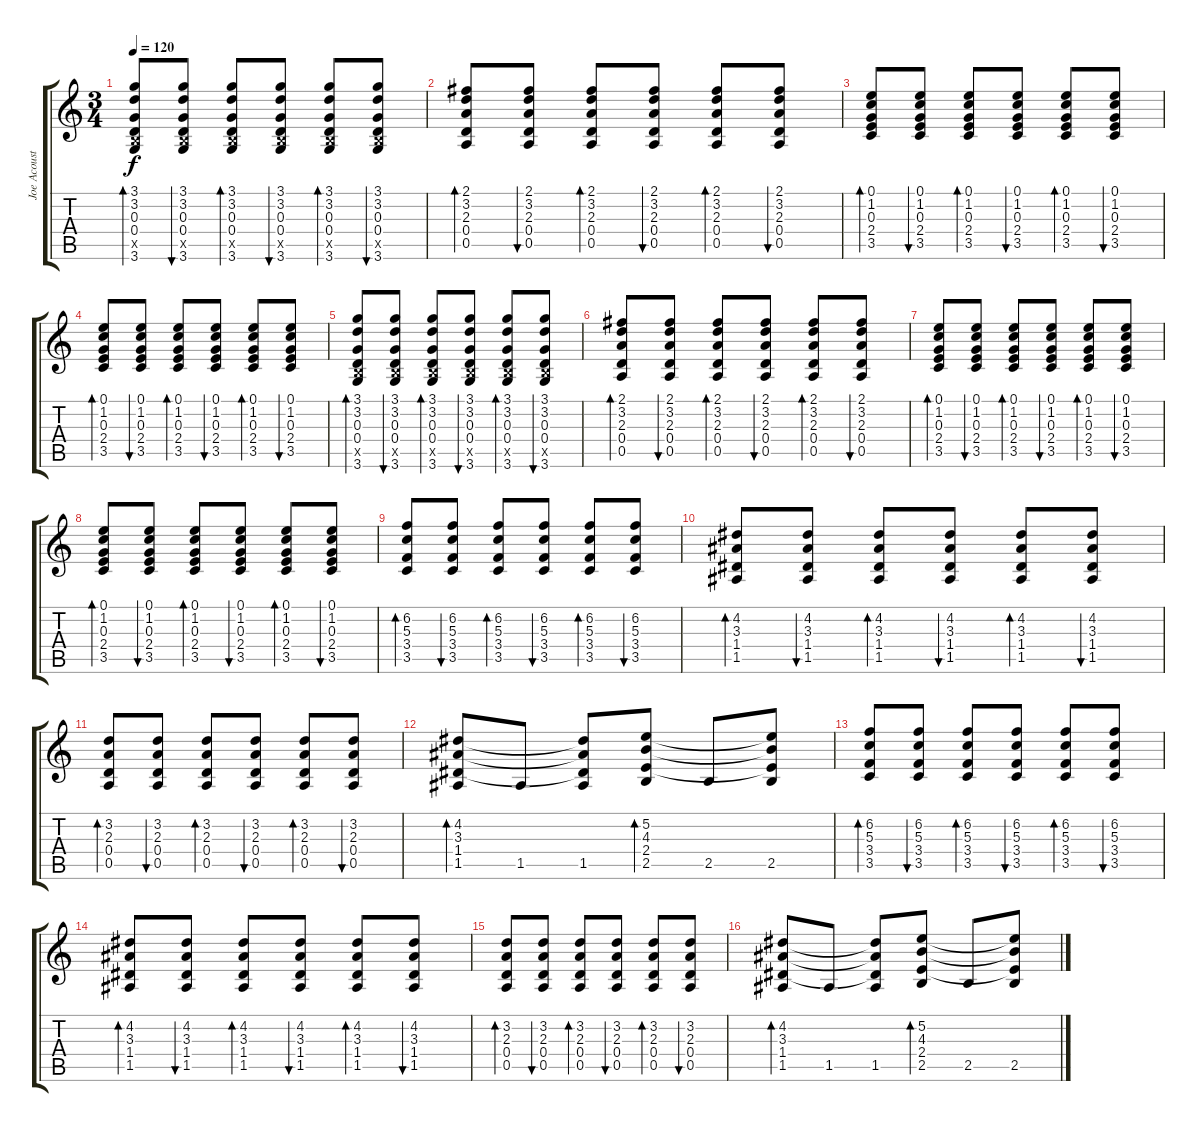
\track ("Joe Acoustic" "Joe Acoust") {instrument acousticguitarsteel}
\staff {score tabs}
\tuning (E4 B3 G3 D3 A2 E2) {hide}
\ts (3 4)
\tempo 120
\clef g2
\ks c
(3.1 3.2 0.3 0.4 2.5{x} 3.6).8{bd 60 dy f} (3.1 3.2 0.3 0.4 2.5{x} 3.6).8{bu 60} (3.1 3.2 0.3 0.4 2.5{x} 3.6).8{bd 60} (3.1 3.2 0.3 0.4 2.5{x} 3.6).8{bu 60} (3.1 3.2 0.3 0.4 2.5{x} 3.6).8{bd 60} (3.1 3.2 0.3 0.4 2.5{x} 3.6).8{bu 60} |
(2.1 3.2 2.3 0.4 0.5).8{bd 60} (2.1 3.2 2.3 0.4 0.5).8{bu 60} (2.1 3.2 2.3 0.4 0.5).8{bd 60} (2.1 3.2 2.3 0.4 0.5).8{bu 60} (2.1 3.2 2.3 0.4 0.5).8{bd 60} (2.1 3.2 2.3 0.4 0.5).8{bu 60} |
(0.1 1.2 0.3 2.4 3.5).8{bd 60} (0.1 1.2 0.3 2.4 3.5).8{bu 60} (0.1 1.2 0.3 2.4 3.5).8{bd 60} (0.1 1.2 0.3 2.4 3.5).8{bu 60} (0.1 1.2 0.3 2.4 3.5).8{bd 60} (0.1 1.2 0.3 2.4 3.5).8{bu 60} |
(0.1 1.2 0.3 2.4 3.5).8{bd 60} (0.1 1.2 0.3 2.4 3.5).8{bu 60} (0.1 1.2 0.3 2.4 3.5).8{bd 60} (0.1 1.2 0.3 2.4 3.5).8{bu 60} (0.1 1.2 0.3 2.4 3.5).8{bd 60} (0.1 1.2 0.3 2.4 3.5).8{bu 60} |
(3.1 3.2 0.3 0.4 2.5{x} 3.6).8{bd 60} (3.1 3.2 0.3 0.4 2.5{x} 3.6).8{bu 60} (3.1 3.2 0.3 0.4 2.5{x} 3.6).8{bd 60} (3.1 3.2 0.3 0.4 2.5{x} 3.6).8{bu 60} (3.1 3.2 0.3 0.4 2.5{x} 3.6).8{bd 60} (3.1 3.2 0.3 0.4 2.5{x} 3.6).8{bu 60} |
(2.1 3.2 2.3 0.4 0.5).8{bd 60} (2.1 3.2 2.3 0.4 0.5).8{bu 60} (2.1 3.2 2.3 0.4 0.5).8{bd 60} (2.1 3.2 2.3 0.4 0.5).8{bu 60} (2.1 3.2 2.3 0.4 0.5).8{bd 60} (2.1 3.2 2.3 0.4 0.5).8{bu 60} |
(0.1 1.2 0.3 2.4 3.5).8{bd 60} (0.1 1.2 0.3 2.4 3.5).8{bu 60} (0.1 1.2 0.3 2.4 3.5).8{bd 60} (0.1 1.2 0.3 2.4 3.5).8{bu 60} (0.1 1.2 0.3 2.4 3.5).8{bd 60} (0.1 1.2 0.3 2.4 3.5).8{bu 60} |
(0.1 1.2 0.3 2.4 3.5).8{bd 60} (0.1 1.2 0.3 2.4 3.5).8{bu 60} (0.1 1.2 0.3 2.4 3.5).8{bd 60} (0.1 1.2 0.3 2.4 3.5).8{bu 60} (0.1 1.2 0.3 2.4 3.5).8{bd 60} (0.1 1.2 0.3 2.4 3.5).8{bu 60} |
(6.2 5.3 3.4 3.5).8{bd 120} (6.2 5.3 3.4 3.5).8{bu 120} (6.2 5.3 3.4 3.5).8{bd 120} (6.2 5.3 3.4 3.5).8{bu 120} (6.2 5.3 3.4 3.5).8{bd 120} (6.2 5.3 3.4 3.5).8{bu 120} |
(4.2 3.3 1.4 1.5).8{bd 120} (4.2 3.3 1.4 1.5).8{bu 120} (4.2 3.3 1.4 1.5).8{bd 120} (4.2 3.3 1.4 1.5).8{bu 120} (4.2 3.3 1.4 1.5).8{bd 120} (4.2 3.3 1.4 1.5).8{bu 120} |
(3.2 2.3 0.4 0.5).8{bd 120} (3.2 2.3 0.4 0.5).8{bu 120} (3.2 2.3 0.4 0.5).8{bd 120} (3.2 2.3 0.4 0.5).8{bu 120} (3.2 2.3 0.4 0.5).8{bd 120} (3.2 2.3 0.4 0.5).8{bu 120} |
(4.2 3.3 1.4 1.5).8{bd 120} 1.5.8 (4.2{t} 3.3{t} 1.4{t} 1.5).8 (5.2 4.3 2.4 2.5).8{bd 120} 2.5.8 (5.2{t} 4.3{t} 2.4{t} 2.5).8 |
(6.2 5.3 3.4 3.5).8{bd 120} (6.2 5.3 3.4 3.5).8{bu 120} (6.2 5.3 3.4 3.5).8{bd 120} (6.2 5.3 3.4 3.5).8{bu 120} (6.2 5.3 3.4 3.5).8{bd 120} (6.2 5.3 3.4 3.5).8{bu 120} |
(4.2 3.3 1.4 1.5).8{bd 120} (4.2 3.3 1.4 1.5).8{bu 120} (4.2 3.3 1.4 1.5).8{bd 120} (4.2 3.3 1.4 1.5).8{bu 120} (4.2 3.3 1.4 1.5).8{bd 120} (4.2 3.3 1.4 1.5).8{bu 120} |
(3.2 2.3 0.4 0.5).8{bd 120} (3.2 2.3 0.4 0.5).8{bu 120} (3.2 2.3 0.4 0.5).8{bd 120} (3.2 2.3 0.4 0.5).8{bu 120} (3.2 2.3 0.4 0.5).8{bd 120} (3.2 2.3 0.4 0.5).8{bu 120} |
(4.2 3.3 1.4 1.5).8{bd 120} 1.5.8 (4.2{t} 3.3{t} 1.4{t} 1.5).8 (5.2 4.3 2.4 2.5).8{bd 120} 2.5.8 (5.2{t} 4.3{t} 2.4{t} 2.5).8
